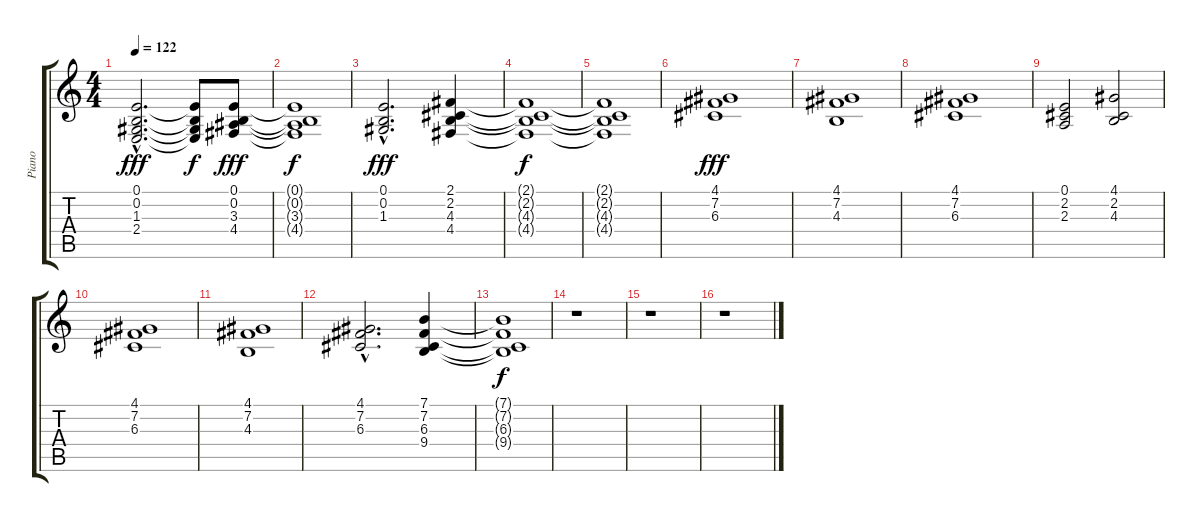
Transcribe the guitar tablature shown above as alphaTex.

\track ("Piano" "Piano") {instrument acousticgrandpiano}
\staff {score tabs}
\tuning (E4 B3 G3 D3 A2 E2) {hide}
\ts (4 4)
\tempo 122
\clef g2
\ks c
(0.1{hac} 0.2{hac} 1.3{hac} 2.4{hac}).2{d dy fff} (0.1{t} 0.2{t} 1.3{t} 2.4{t}).8{dy f} (0.1 0.2 3.3 4.4).8{dy fff} |
(0.1{t} 0.2{t} 3.3{t} 4.4{t}).1{dy f} |
(0.1{hac} 0.2{hac} 1.3{hac}).2{d dy fff} (2.1 2.2 4.3 4.4).4 |
(2.1{t} 2.2{t} 4.3{t} 4.4{t}).1{dy f} |
(2.1{t} 2.2{t} 4.3{t} 4.4{t}).1 |
(4.1 7.2 6.3).1{dy fff} |
(4.1 7.2 4.3).1 |
(4.1 7.2 6.3).1 |
(0.1 2.2 2.3).2 (4.1 2.2 4.3).2 |
(4.1 7.2 6.3).1 |
(4.1 7.2 4.3).1 |
(4.1{hac} 7.2{hac} 6.3{hac}).2{d} (7.1 7.2 6.3 9.4).4 |
(7.1{t} 7.2{t} 6.3{t} 9.4{t}).1{dy f} |
r.1 |
r.1 |
r.1
